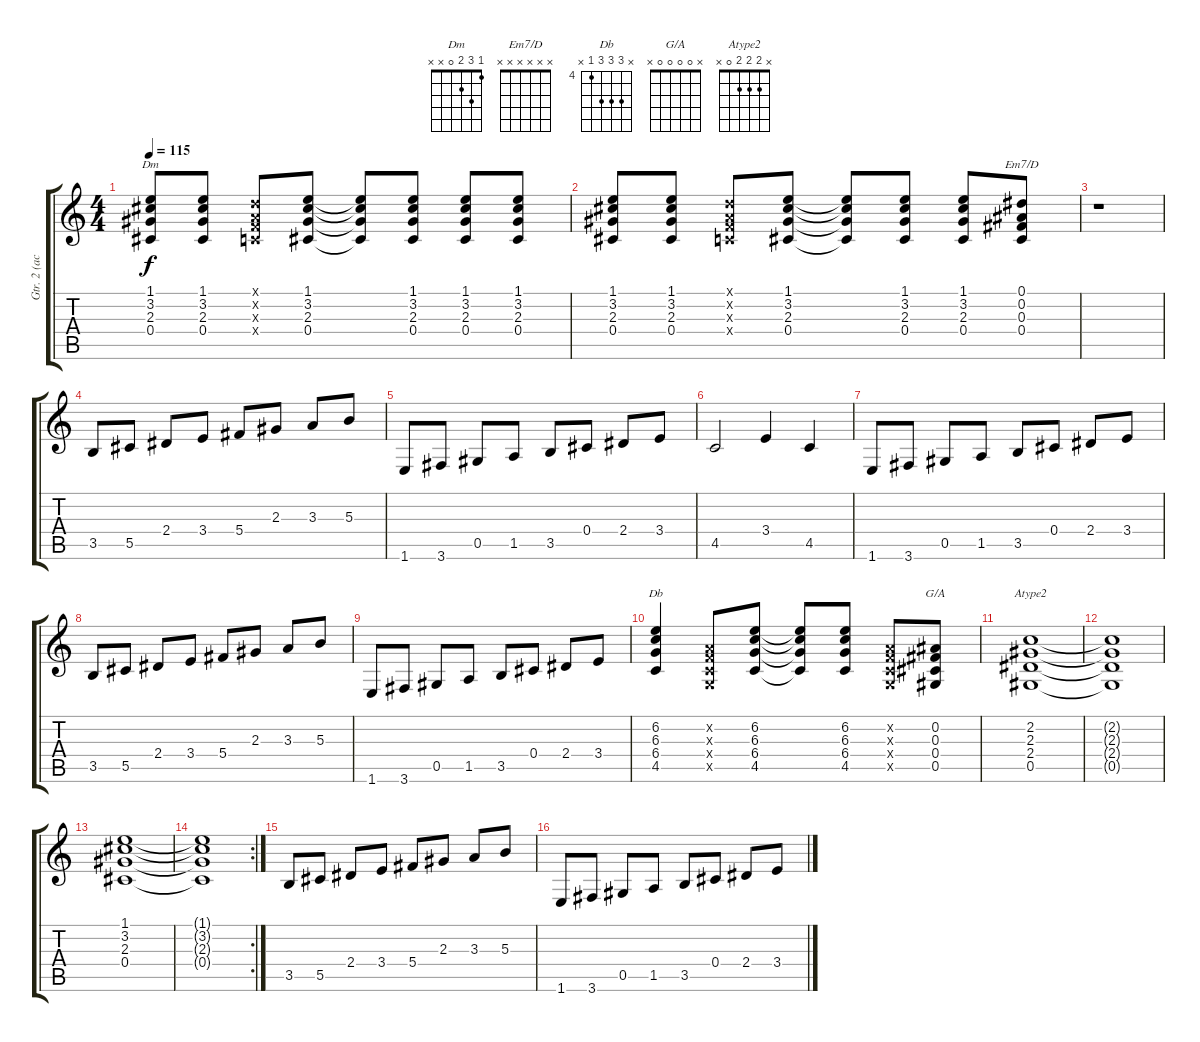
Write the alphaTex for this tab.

\track ("Gtr. 2 (acous.)          " "Gtr. 2 (ac") {instrument acousticguitarsteel}
\staff {score tabs}
\tuning (Eb4 Bb3 Gb3 Db3 Ab2 Eb2) {hide}
\chord ("Dm" 1 3 2 0 x x)
\chord ("Em7/D" x x x x x x)
\chord ("Db" x 6 6 6 4 x) {firstfret 4}
\chord ("G/A" x 0 0 0 0 x)
\chord ("Atype2" x 2 2 2 0 x)
\ts (4 4)
\tempo 115
\clef g2
\ks c
(1.1 3.2 2.3 0.4).8{ch "Dm" dy f} (1.1 3.2 2.3 0.4).8 (-1.1{x} -1.2{x} -1.3{x} -1.4{x}).8 (1.1 3.2 2.3 0.4).8 (1.1{t} 3.2{t} 2.3{t} 0.4{t}).8 (1.1 3.2 2.3 0.4).8 (1.1 3.2 2.3 0.4).8 (1.1 3.2 2.3 0.4).8 |
(1.1 3.2 2.3 0.4).8 (1.1 3.2 2.3 0.4).8 (-1.1{x} -1.2{x} -1.3{x} -1.4{x}).8 (1.1 3.2 2.3 0.4).8 (1.1{t} 3.2{t} 2.3{t} 0.4{t}).8 (1.1 3.2 2.3 0.4).8 (1.1 3.2 2.3 0.4).8 (0.1 0.2 0.3 0.4).8{ch "Em7/D"} |
r.1 |
3.5.8 5.5.8 2.4.8 3.4.8 5.4.8 2.3.8 3.3.8 5.3.8 |
1.6.8 3.6.8 0.5.8 1.5.8 3.5.8 0.4.8 2.4.8 3.4.8 |
4.5.2 3.4.4 4.5.4 |
1.6.8 3.6.8 0.5.8 1.5.8 3.5.8 0.4.8 2.4.8 3.4.8 |
3.5.8 5.5.8 2.4.8 3.4.8 5.4.8 2.3.8 3.3.8 5.3.8 |
1.6.8 3.6.8 0.5.8 1.5.8 3.5.8 0.4.8 2.4.8 3.4.8 |
(6.2 6.3 6.4 4.5).4{ch "Db"} (-1.2{x} -1.3{x} -1.4{x} -1.5{x}).8 (6.2 6.3 6.4 4.5).8 (6.2{t} 6.3{t} 6.4{t} 4.5{t}).8 (6.2 6.3 6.4 4.5).8 (-1.2{x} -1.3{x} -1.4{x} -1.5{x}).8 (0.2 0.3 0.4 0.5).8{ch "G/A"} |
(2.2 2.3 2.4 0.5).1{ch "Atype2"} |
(2.2{t} 2.3{t} 2.4{t} 0.5{t}).1 |
(1.1 3.2 2.3 0.4).1 |
\rc 2
(1.1{t} 3.2{t} 2.3{t} 0.4{t}).1 |
3.5.8 5.5.8 2.4.8 3.4.8 5.4.8 2.3.8 3.3.8 5.3.8 |
1.6.8 3.6.8 0.5.8 1.5.8 3.5.8 0.4.8 2.4.8 3.4.8
